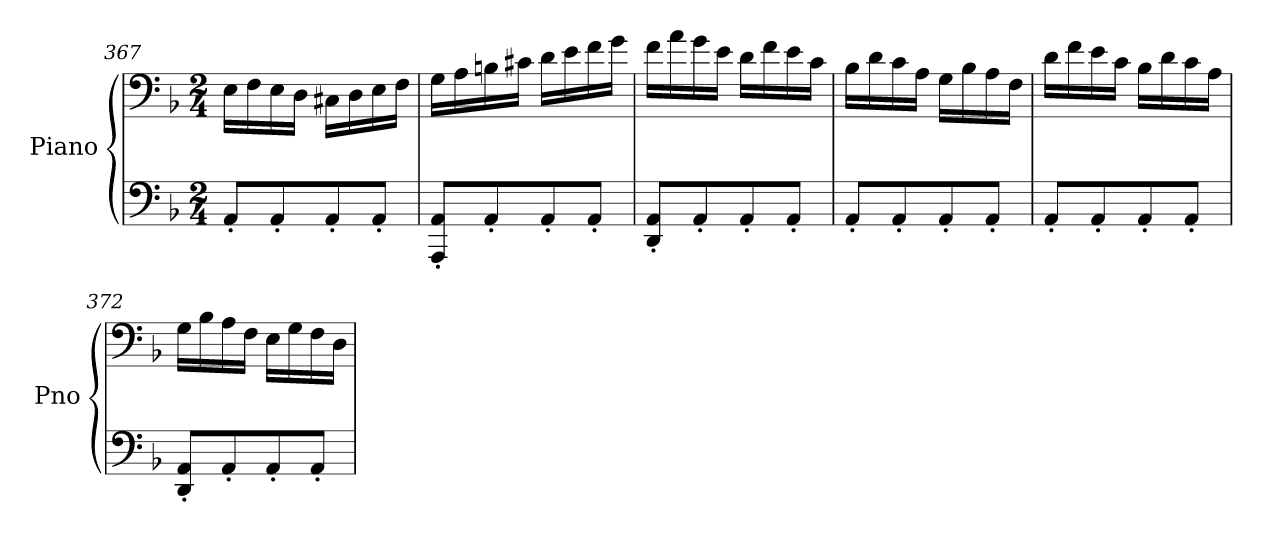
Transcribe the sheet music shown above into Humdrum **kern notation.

**kern	**kern
*part1	*part1
*staff2	*staff1
*I"Piano	*
*I'Pno	*
*clefF4	*clefF4
*k[b-]	*k[b-]
*M2/4	*M2/4
=367	=367
8AA'/L	16E\LL
.	16F\
8AA'/	16E\
.	16D\JJ
8AA'/	16C#X\LL
.	16D\
8AA'/J	16E\
.	16F\JJ
=368	=368
8AAA/' 8AA/'L	16G\LL
.	16A\
8AA'/	16Bn\
.	16c#X\JJ
8AA'/	16d\LL
.	16e\
8AA'/J	16f\
.	16g\JJ
!!LO:LB:g=z
=369	=369
8DD/' 8AA/'L	16f\LL
.	16a\
8AA'/	16g\
.	16e\JJ
8AA'/	16d\LL
.	16f\
8AA'/J	16e\
.	16c\JJ
=370	=370
8AA'/L	16B-\LL
.	16d\
8AA'/	16c\
.	16A\JJ
8AA'/	16G\LL
.	16B-\
8AA'/J	16A\
.	16F\JJ
=371	=371
8AA'/L	16d\LL
.	16f\
8AA'/	16e\
.	16c\JJ
8AA'/	16B-\LL
.	16d\
8AA'/J	16c\
.	16A\JJ
=372	=372
8DD/' 8AA/'L	16G\LL
.	16B-\
8AA'/	16A\
.	16F\JJ
8AA'/	16E\LL
.	16G\
8AA'/J	16F\
.	16D\JJ
=	=
*-	*-
